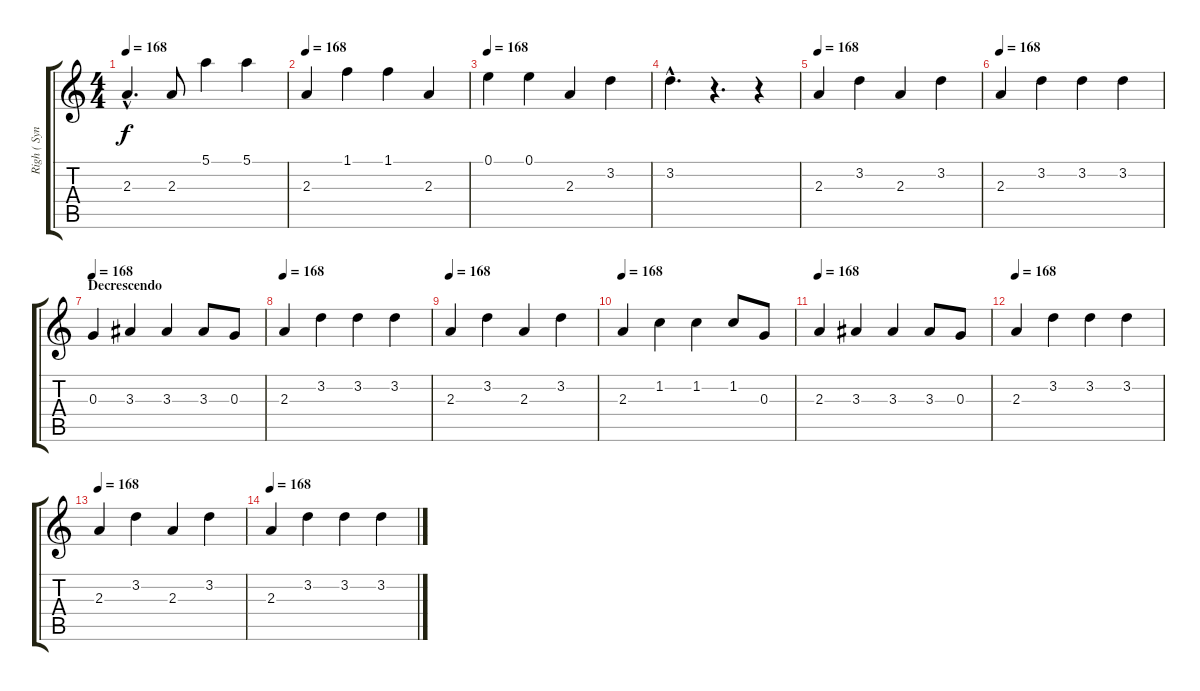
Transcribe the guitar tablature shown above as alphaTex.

\track ("Righ ( Synthétiseur 1 )" "Righ ( Syn") {instrument orchestralharp}
\staff {score tabs}
\tuning (E5 B4 G4 D4 A3 E3) {hide}
\ts (4 4)
\tempo 168
\clef g2
\ks c
2.3{hac}.4{d dy f} 2.3.8 5.1.4 5.1.4 |
\tempo 168
2.3.4 1.1.4 1.1.4 2.3.4 |
\tempo 168
0.1.4 0.1.4 2.3.4 3.2.4 |
3.2{hac}.4{d} r.4{d} r.4 |
\tempo 168
2.3.4 3.2.4 2.3.4 3.2.4 |
\tempo 168
2.3.4 3.2.4 3.2.4 3.2.4 |
\section ("" "Decrescendo")
\tempo 168
0.3.4{volume 13} 3.3.4 3.3.4 3.3.8 0.3.8 |
\tempo 168
2.3.4{volume 11} 3.2.4 3.2.4 3.2.4 |
\tempo 168
2.3.4{volume 9} 3.2.4 2.3.4 3.2.4 |
\tempo 168
2.3.4{volume 7} 1.2.4 1.2.4 1.2.8 0.3.8 |
\tempo 168
2.3.4{volume 5} 3.3.4 3.3.4 3.3.8 0.3.8 |
\tempo 168
2.3.4{volume 3} 3.2.4 3.2.4 3.2.4 |
\tempo 168
2.3.4{volume 1} 3.2.4 2.3.4 3.2.4 |
\tempo 168
2.3.4{volume 0} 3.2.4 3.2.4 3.2.4
